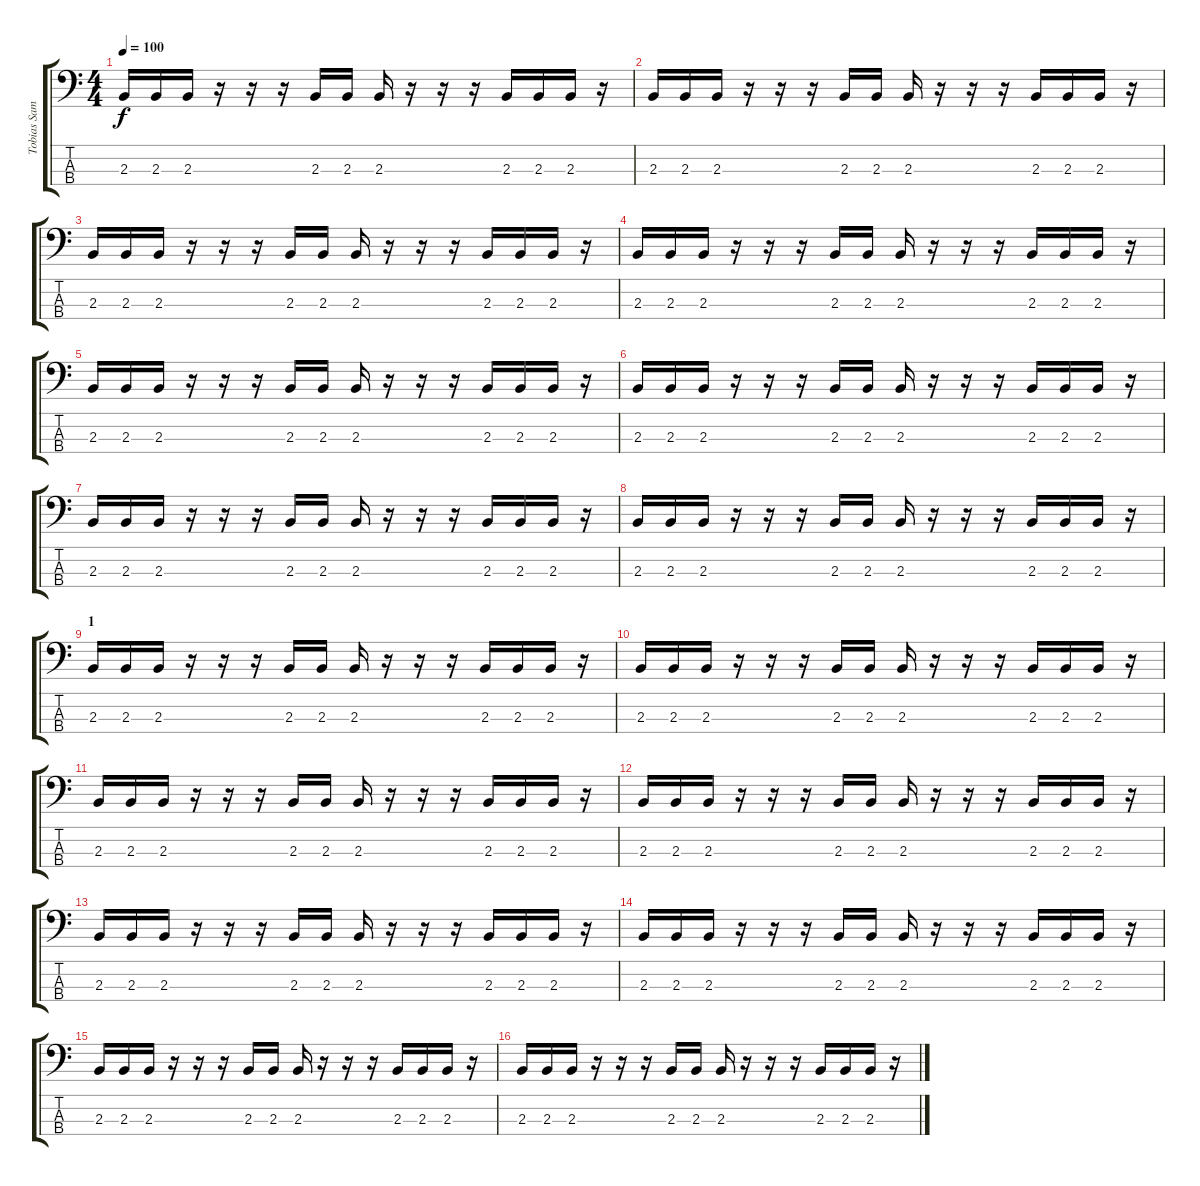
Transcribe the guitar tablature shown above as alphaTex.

\track ("Tobias Sammet" "Tobias Sam") {instrument electricbassfinger}
\staff {score tabs}
\tuning (G2 D2 A1 E1) {hide}
\ts (4 4)
\tempo 100
\clef f4
\ks c
2.3.16{dy f} 2.3.16 2.3.16 r.16 r.16 r.16 2.3.16 2.3.16 2.3.16 r.16 r.16 r.16 2.3.16 2.3.16 2.3.16 r.16 |
2.3.16 2.3.16 2.3.16 r.16 r.16 r.16 2.3.16 2.3.16 2.3.16 r.16 r.16 r.16 2.3.16 2.3.16 2.3.16 r.16 |
2.3.16 2.3.16 2.3.16 r.16 r.16 r.16 2.3.16 2.3.16 2.3.16 r.16 r.16 r.16 2.3.16 2.3.16 2.3.16 r.16 |
2.3.16 2.3.16 2.3.16 r.16 r.16 r.16 2.3.16 2.3.16 2.3.16 r.16 r.16 r.16 2.3.16 2.3.16 2.3.16 r.16 |
2.3.16 2.3.16 2.3.16 r.16 r.16 r.16 2.3.16 2.3.16 2.3.16 r.16 r.16 r.16 2.3.16 2.3.16 2.3.16 r.16 |
2.3.16 2.3.16 2.3.16 r.16 r.16 r.16 2.3.16 2.3.16 2.3.16 r.16 r.16 r.16 2.3.16 2.3.16 2.3.16 r.16 |
2.3.16 2.3.16 2.3.16 r.16 r.16 r.16 2.3.16 2.3.16 2.3.16 r.16 r.16 r.16 2.3.16 2.3.16 2.3.16 r.16 |
2.3.16 2.3.16 2.3.16 r.16 r.16 r.16 2.3.16 2.3.16 2.3.16 r.16 r.16 r.16 2.3.16 2.3.16 2.3.16 r.16 |
\section ("" "1")
2.3.16 2.3.16 2.3.16 r.16 r.16 r.16 2.3.16 2.3.16 2.3.16 r.16 r.16 r.16 2.3.16 2.3.16 2.3.16 r.16 |
2.3.16 2.3.16 2.3.16 r.16 r.16 r.16 2.3.16 2.3.16 2.3.16 r.16 r.16 r.16 2.3.16 2.3.16 2.3.16 r.16 |
2.3.16 2.3.16 2.3.16 r.16 r.16 r.16 2.3.16 2.3.16 2.3.16 r.16 r.16 r.16 2.3.16 2.3.16 2.3.16 r.16 |
2.3.16 2.3.16 2.3.16 r.16 r.16 r.16 2.3.16 2.3.16 2.3.16 r.16 r.16 r.16 2.3.16 2.3.16 2.3.16 r.16 |
2.3.16 2.3.16 2.3.16 r.16 r.16 r.16 2.3.16 2.3.16 2.3.16 r.16 r.16 r.16 2.3.16 2.3.16 2.3.16 r.16 |
2.3.16 2.3.16 2.3.16 r.16 r.16 r.16 2.3.16 2.3.16 2.3.16 r.16 r.16 r.16 2.3.16 2.3.16 2.3.16 r.16 |
2.3.16 2.3.16 2.3.16 r.16 r.16 r.16 2.3.16 2.3.16 2.3.16 r.16 r.16 r.16 2.3.16 2.3.16 2.3.16 r.16 |
2.3.16 2.3.16 2.3.16 r.16 r.16 r.16 2.3.16 2.3.16 2.3.16 r.16 r.16 r.16 2.3.16 2.3.16 2.3.16 r.16
